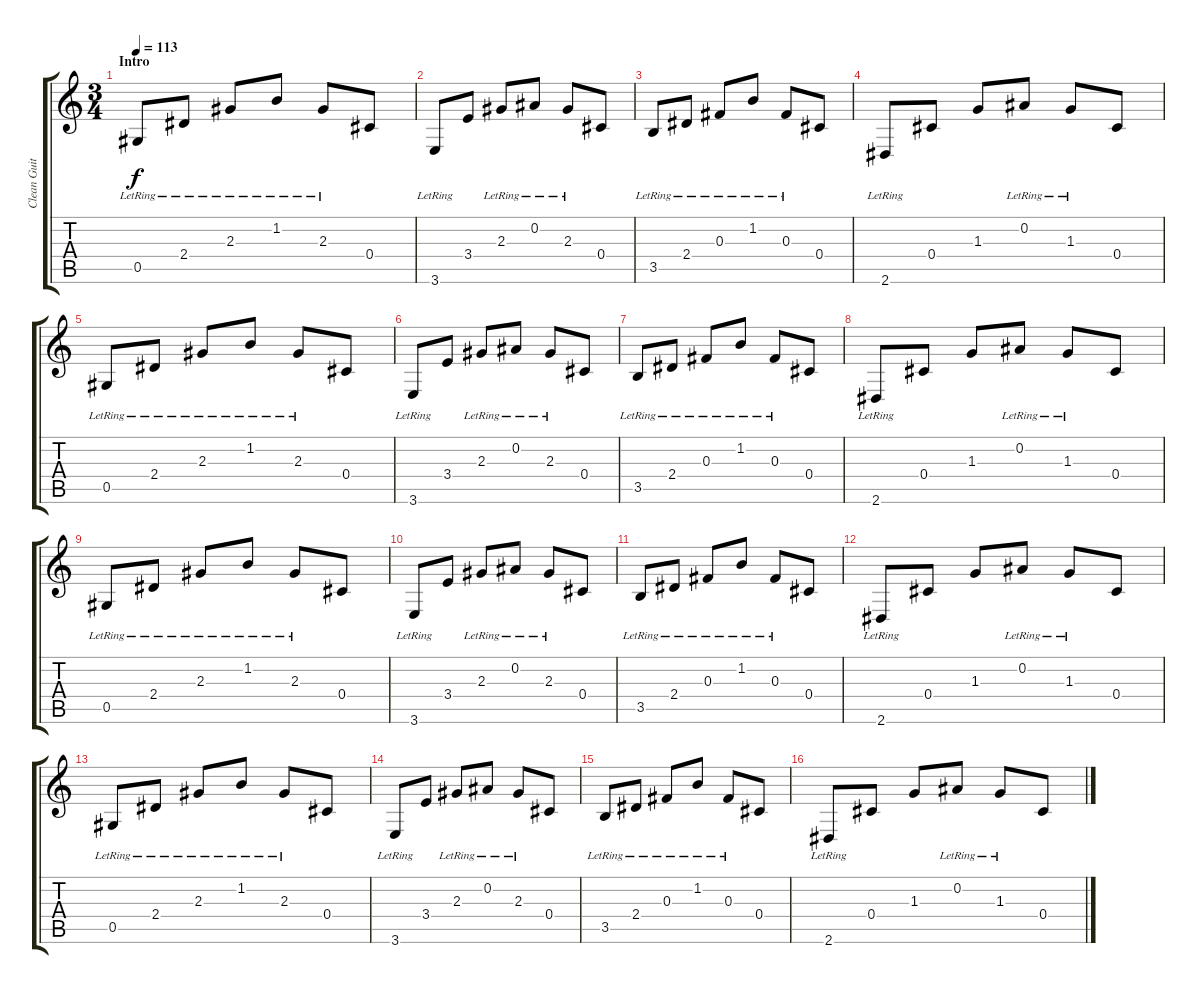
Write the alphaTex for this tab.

\track ("Clean Guitar " "Clean Guit") {instrument electricguitarclean}
\staff {score tabs}
\tuning (Eb4 Bb3 Gb3 Db3 Ab2 Db2) {hide}
\ts (3 4)
\section ("" "Intro")
\tempo 113
\clef g2
\ks c
0.5{lr}.8{dy f instrument electricguitarclean} 2.4{lr}.8{volume 9} 2.3{lr}.8 1.2{lr}.8 2.3{lr}.8 0.4.8 |
3.6{lr}.8 3.4.8 2.3{lr}.8 0.2{lr}.8 2.3{lr}.8 0.4.8 |
3.5{lr}.8 2.4{lr}.8 0.3{lr}.8 1.2{lr}.8 0.3{lr}.8 0.4.8 |
2.6{lr}.8 0.4.8 1.3.8 0.2{lr}.8 1.3{lr}.8 0.4.8 |
0.5{lr}.8 2.4{lr}.8 2.3{lr}.8 1.2{lr}.8 2.3{lr}.8 0.4.8 |
3.6{lr}.8 3.4.8 2.3{lr}.8 0.2{lr}.8 2.3{lr}.8 0.4.8 |
3.5{lr}.8 2.4{lr}.8 0.3{lr}.8 1.2{lr}.8 0.3{lr}.8 0.4.8 |
2.6{lr}.8 0.4.8 1.3.8 0.2{lr}.8 1.3{lr}.8 0.4.8 |
0.5{lr}.8 2.4{lr}.8 2.3{lr}.8 1.2{lr}.8 2.3{lr}.8 0.4.8 |
3.6{lr}.8 3.4.8 2.3{lr}.8 0.2{lr}.8 2.3{lr}.8 0.4.8 |
3.5{lr}.8 2.4{lr}.8 0.3{lr}.8 1.2{lr}.8 0.3{lr}.8 0.4.8 |
2.6{lr}.8 0.4.8 1.3.8 0.2{lr}.8 1.3{lr}.8 0.4.8 |
0.5{lr}.8 2.4{lr}.8 2.3{lr}.8 1.2{lr}.8 2.3{lr}.8 0.4.8 |
3.6{lr}.8 3.4.8 2.3{lr}.8 0.2{lr}.8 2.3{lr}.8 0.4.8 |
3.5{lr}.8 2.4{lr}.8 0.3{lr}.8 1.2{lr}.8 0.3{lr}.8 0.4.8 |
2.6{lr}.8 0.4.8 1.3.8 0.2{lr}.8 1.3{lr}.8 0.4.8
